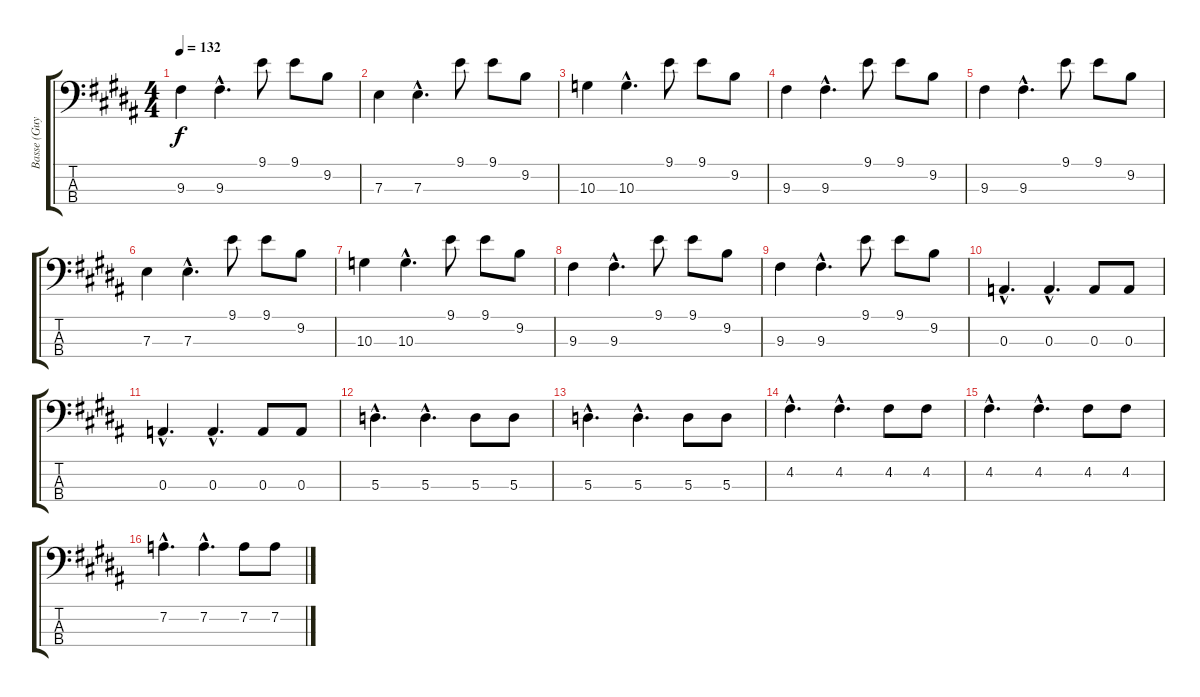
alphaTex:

\track ("Basse (Guy Berryman)" "Basse (Guy") {instrument electricbassfinger}
\staff {score tabs}
\tuning (G2 D2 A1 E1) {hide}
\ts (4 4)
\tempo 132
\clef f4
\ks b
9.3.4{dy f} 9.3{hac}.4{d} 9.1.8 9.1.8 9.2.8 |
7.3.4 7.3{hac}.4{d} 9.1.8 9.1.8 9.2.8 |
10.3.4 10.3{hac}.4{d} 9.1.8 9.1.8 9.2.8 |
9.3.4 9.3{hac}.4{d} 9.1.8 9.1.8 9.2.8 |
9.3.4 9.3{hac}.4{d} 9.1.8 9.1.8 9.2.8 |
7.3.4 7.3{hac}.4{d} 9.1.8 9.1.8 9.2.8 |
10.3.4 10.3{hac}.4{d} 9.1.8 9.1.8 9.2.8 |
9.3.4 9.3{hac}.4{d} 9.1.8 9.1.8 9.2.8 |
9.3.4 9.3{hac}.4{d} 9.1.8 9.1.8 9.2.8 |
0.3{hac}.4{d} 0.3{hac}.4{d} 0.3.8 0.3.8 |
0.3{hac}.4{d} 0.3{hac}.4{d} 0.3.8 0.3.8 |
5.3{hac}.4{d} 5.3{hac}.4{d} 5.3.8 5.3.8 |
5.3{hac}.4{d} 5.3{hac}.4{d} 5.3.8 5.3.8 |
4.2{hac}.4{d} 4.2{hac}.4{d} 4.2.8 4.2.8 |
4.2{hac}.4{d} 4.2{hac}.4{d} 4.2.8 4.2.8 |
7.2{hac}.4{d} 7.2{hac}.4{d} 7.2.8 7.2.8
